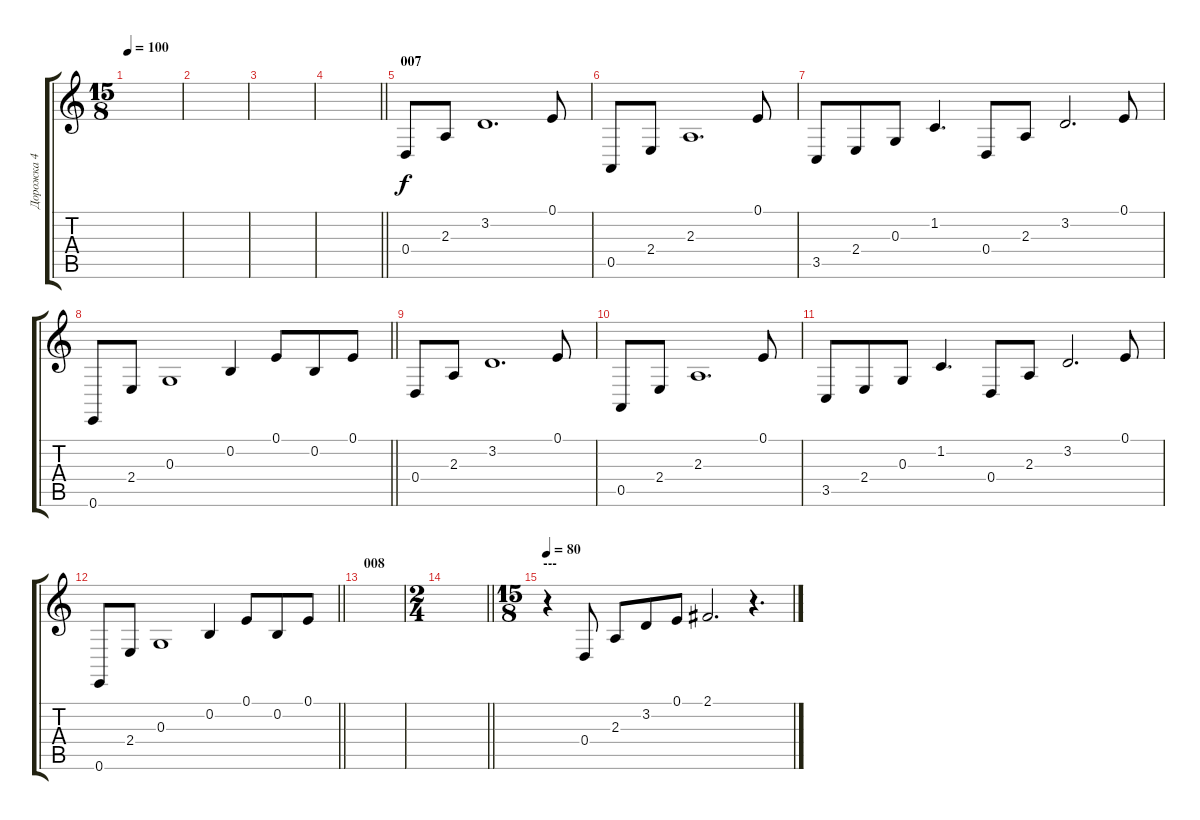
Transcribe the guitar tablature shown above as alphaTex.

\track ("Дорожка 4" "Дорожка 4") {instrument pizzicatostrings}
\staff {score tabs}
\tuning (E4 B3 G3 D3 A2 E2) {hide}
\ts (15 8)
\tempo 100
\clef g2
\ks c
|
|
|
\barLineRight lightlight
|
\section ("" "007")
0.4.8 2.3.8 3.2.1{d} 0.1.8 |
0.5.8 2.4.8 2.3.1{d} 0.1.8 |
3.5.8 2.4.8 0.3.8 1.2.4{d} 0.4.8 2.3.8 3.2.2{d} 0.1.8 |
\barLineRight lightlight
0.6.8 2.4.8 0.3.1 0.2.4 0.1.8 0.2.8 0.1.8 |
0.4.8 2.3.8 3.2.1{d} 0.1.8 |
0.5.8 2.4.8 2.3.1{d} 0.1.8 |
3.5.8 2.4.8 0.3.8 1.2.4{d} 0.4.8 2.3.8 3.2.2{d} 0.1.8 |
\barLineRight lightlight
0.6.8 2.4.8 0.3.1 0.2.4 0.1.8 0.2.8 0.1.8 |
\section ("" "008")
|
\ts (2 4)
\barLineRight lightlight
|
\ts (15 8)
\section ("" "---")
\tempo 80
r.4 0.4.8 2.3.8 3.2.8 0.1.8 2.1.2{d} r.4{d}
